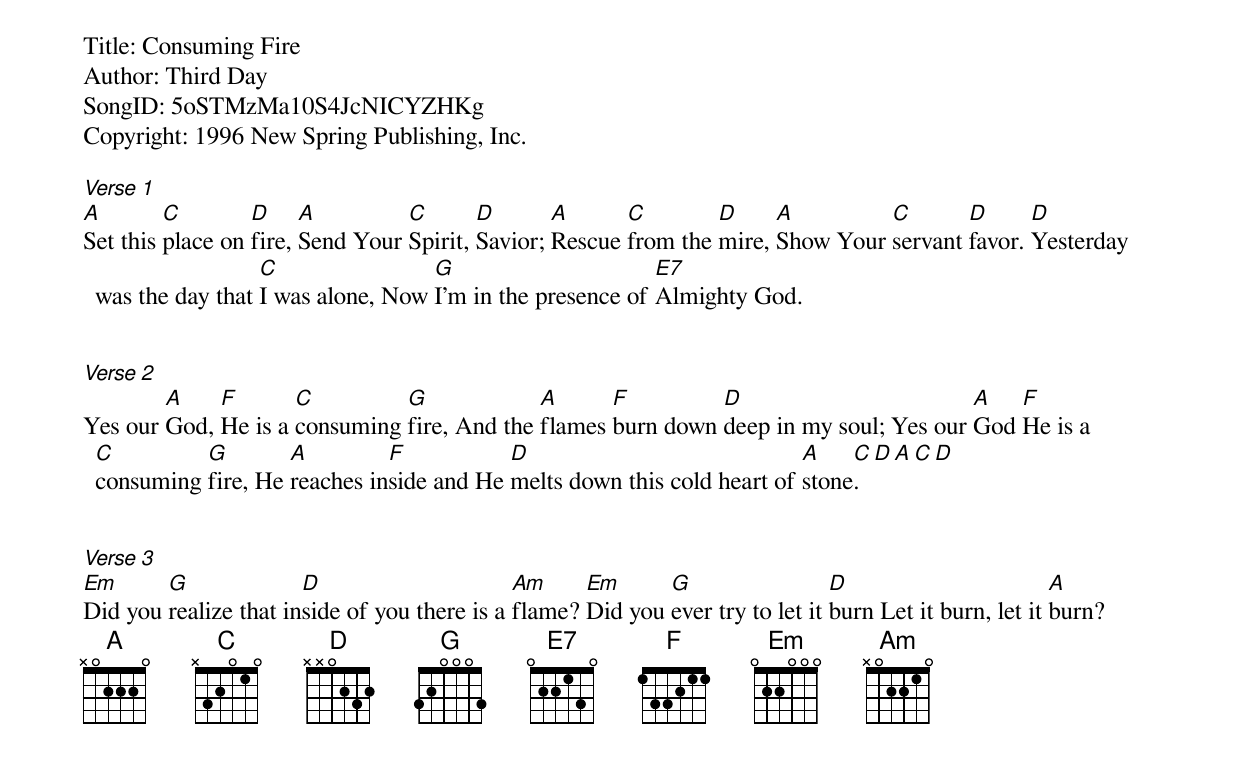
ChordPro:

Title: Consuming Fire
Author: Third Day
SongID: 5oSTMzMa10S4JcNICYZHKg
Copyright: 1996 New Spring Publishing, Inc.

[Verse 1]
[A]Set this [C]place on [D]fire, [A]Send Your [C]Spirit, [D]Savior; [A]Rescue [C]from the [D]mire, [A]Show Your [C]servant [D]favor. [D]Yesterday was the day that [C]I was alone, Now [G]I'm in the presence of [E7]Almighty God.


[Verse 2]
Yes our [A]God, [F]He is a [C]consuming [G]fire, And the [A]flames [F]burn down [D]deep in my soul; Yes our [A]God [F]He is a [C]consuming [G]fire, He [A]reaches in[F]side and He [D]melts down this cold heart of [A]stone[C].[D][A][C][D]


[Verse 3]
[Em]Did you [G]realize that in[D]side of you there is a [Am]flame? [Em]Did you [G]ever try to let it [D]burn Let it burn, let it [A]burn?
